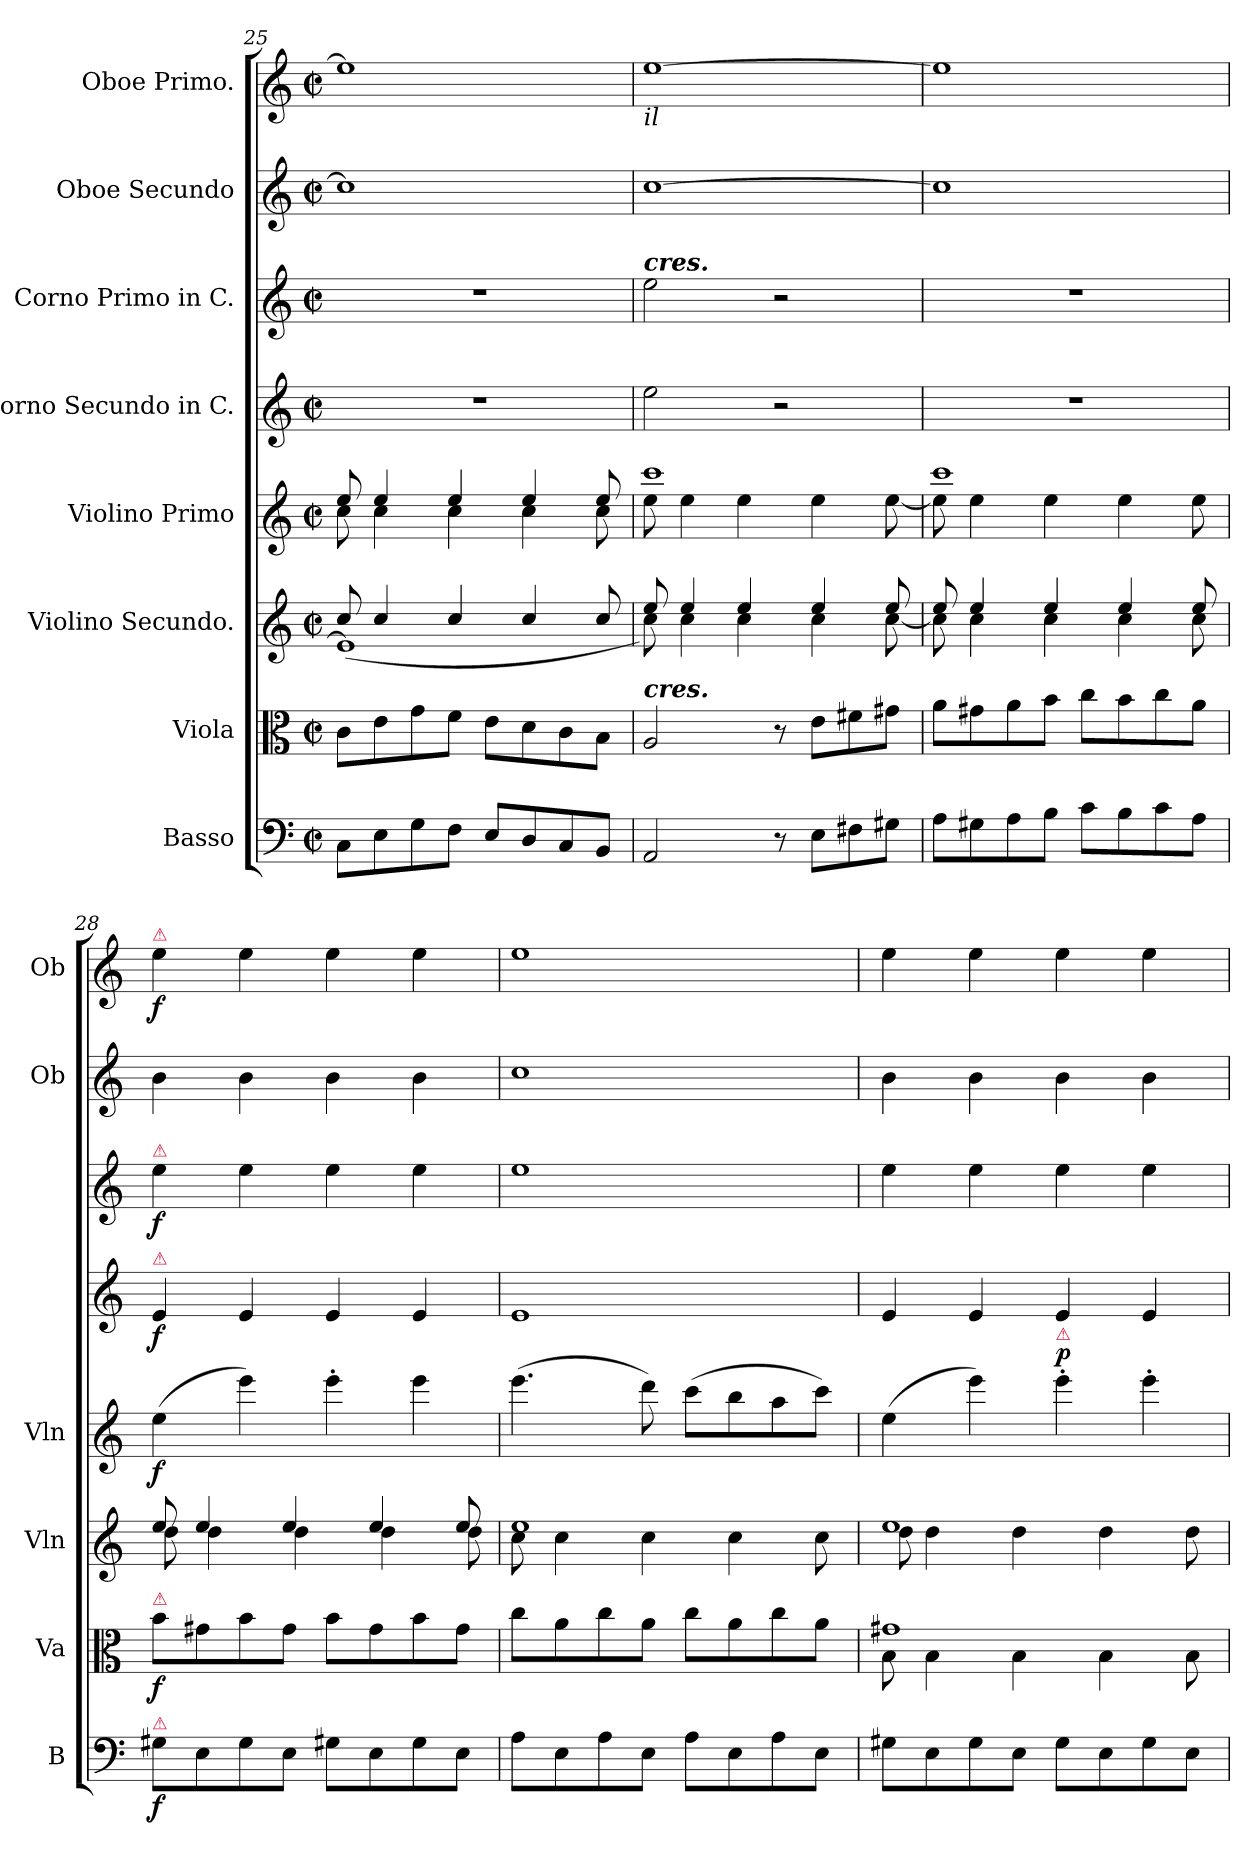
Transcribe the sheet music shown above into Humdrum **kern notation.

**kern	**dynam	**kern	**dynam	**kern	**kern	**dynam	**kern	**dynam	**kern	**dynam	**kern	**kern	**dynam
*part8	*part8	*part7	*part7	*part6	*part5	*part5	*part4	*part4	*part3	*part3	*part2	*part1	*part1
*staff8	*staff8	*staff7	*staff7	*staff6	*staff5	*staff5	*staff4	*staff4	*staff3	*staff3	*staff2	*staff1	*staff1
*I"Basso	*	*I"Viola	*	*I"Violino Secundo.	*I"Violino Primo	*	*I"Corno Secundo in C.	*	*I"Corno Primo in C.	*	*I"Oboe Secundo	*I"Oboe Primo.	*
*I'B	*	*I'Va	*	*I'Vln	*I'Vln	*	*	*	*	*	*I'Ob	*I'Ob	*
*clefF4	*	*clefC3	*	*clefG2	*clefG2	*	*clefG2	*	*clefG2	*	*clefG2	*clefG2	*
*k[]	*	*k[]	*	*k[]	*k[]	*	*k[]	*	*k[]	*	*k[]	*k[]	*
*C:	*	*C:	*	*C:	*C:	*	*C:	*	*C:	*	*C:	*C:	*
*M2/2	*	*M2/2	*	*M2/2	*M2/2	*	*M2/2	*	*M2/2	*	*M2/2	*M2/2	*
*met(c|)	*	*met(c|)	*	*met(c|)	*met(c|)	*	*met(c|)	*	*met(c|)	*	*met(c|)	*met(c|)	*
=25	=25	=25	=25	=25	=25	=25	=25	=25	=25	=25	=25	=25	=25
*	*	*	*	*^	*^	*	*	*	*	*	*	*	*
8C\L	.	8c\L	.	8cc/	(1e]	8ee/	8cc\	.	1r	.	1r	.	1cc]	1ee]	.
8E\	.	8e\	.	4cc/	.	4ee/	4cc\	.	.	.	.	.	.	.	.
8G\	.	8g\	.	.	.	.	.	.	.	.	.	.	.	.	.
8F\J	.	8f\J	.	4cc/	.	4ee/	4cc\	.	.	.	.	.	.	.	.
8E/L	.	8e\L	.	.	.	.	.	.	.	.	.	.	.	.	.
8D/	.	8d\	.	4cc/	.	4ee/	4cc\	.	.	.	.	.	.	.	.
8C/	.	8c\	.	.	.	.	.	.	.	.	.	.	.	.	.
8BB/J	.	8B\J	.	8cc/	.	8ee/	8cc\	.	.	.	.	.	.	.	.
=26	=26	=26	=26	=26	=26	=26	=26	=26	=26	=26	=26	=26	=26	=26	=26
!	!	!	!	!	!	!	!	!	!	!	!	!	!	!LO:TX:b:i:t=il	!
!	!	!	!	!	!	!	!	!	!	!	!LO:TX:Bi:t=cres.	!	!	!	!
!	!	!LO:TX:Bi:t=cres.	!	!	!	!	!	!	!	!	!	!	!	!	!
2AA/	.	2A/	.	8ee/	8cc\)	1ccc	8ee\	.	2ee\	.	2ee\	.	[1cc	[1ee	.
.	.	.	.	4ee/	4cc\	.	4ee\	.	.	.	.	.	.	.	.
.	.	.	.	4ee/	4cc\	.	4ee\	.	.	.	.	.	.	.	.
8r	.	8r	.	.	.	.	.	.	2r	.	2r	.	.	.	.
8E\L	.	8e\L	.	4ee/	4cc\	.	4ee\	.	.	.	.	.	.	.	.
8F#X\	.	8f#X\	.	.	.	.	.	.	.	.	.	.	.	.	.
8G#X\J	.	8g#X\J	.	8ee/	[8cc\	.	[8ee\	.	.	.	.	.	.	.	.
=27	=27	=27	=27	=27	=27	=27	=27	=27	=27	=27	=27	=27	=27	=27	=27
8A\L	.	8a\L	.	8ee/	8cc\]	1ccc	8ee\]	.	1r	.	1r	.	1cc]	1ee]	.
8G#X\	.	8g#X\	.	4ee/	4cc\	.	4ee\	.	.	.	.	.	.	.	.
8A\	.	8a\	.	.	.	.	.	.	.	.	.	.	.	.	.
8B\J	.	8b\J	.	4ee/	4cc\	.	4ee\	.	.	.	.	.	.	.	.
8c\L	.	8cc\L	.	.	.	.	.	.	.	.	.	.	.	.	.
8B\	.	8b\	.	4ee/	4cc\	.	4ee\	.	.	.	.	.	.	.	.
8c\	.	8cc\	.	.	.	.	.	.	.	.	.	.	.	.	.
8A\J	.	8a\J	.	8ee/	8cc\	.	8ee\	.	.	.	.	.	.	.	.
=28	=28	=28	=28	=28	=28	=28	=28	=28	=28	=28	=28	=28	=28	=28	=28
!	!	!	!	!	!	!	!	!	!	!	!	!	!	!LO:TX:a:color=crimson:t=⚠	!
!	!	!	!	!	!	!	!	!	!	!	!LO:TX:a:color=crimson:t=⚠	!	!	!	!
!	!	!	!	!	!	!	!	!	!LO:TX:a:color=crimson:t=⚠	!	!	!	!	!	!
!	!	!	!	!	!	!LO:TX:a:color=crimson:t=⚠	!	!	!	!	!	!	!	!	!
!	!	!LO:TX:a:color=crimson:t=⚠	!	!	!	!	!	!	!	!	!	!	!	!	!
!LO:TX:a:color=crimson:t=⚠	!	!	!	!	!	!	!	!	!	!	!	!	!	!	!
*	*	*	*	*	*	*v	*v	*	*	*	*	*	*	*	*
8G#X\L	f	8b\L	f	8ee/	8dd\	(4ee\	f	4e/	f	4ee\	f	4b\	4ee\	f
8E\	.	8g#X\	.	4ee/	4dd\	.	.	.	.	.	.	.	.	.
8G#\	.	8b\	.	.	.	4eee\)	.	4e/	.	4ee\	.	4b\	4ee\	.
8E\J	.	8g#\J	.	4ee/	4dd\	.	.	.	.	.	.	.	.	.
8G#X\L	.	8b\L	.	.	.	4eee'\	.	4e/	.	4ee\	.	4b\	4ee\	.
8E\	.	8g#\	.	4ee/	4dd\	.	.	.	.	.	.	.	.	.
8G#\	.	8b\	.	.	.	4eee\	.	4e/	.	4ee\	.	4b\	4ee\	.
8E\J	.	8g#\J	.	8ee/	8dd\	.	.	.	.	.	.	.	.	.
=29	=29	=29	=29	=29	=29	=29	=29	=29	=29	=29	=29	=29	=29	=29
8A\L	.	8cc\L	.	1ee	8cc\	(4.eee\	.	1e	.	1ee	.	1cc	1ee	.
8E\	.	8a\	.	.	4cc\	.	.	.	.	.	.	.	.	.
8A\	.	8cc\	.	.	.	.	.	.	.	.	.	.	.	.
8E\J	.	8a\J	.	.	4cc\	8ddd\)	.	.	.	.	.	.	.	.
8A\L	.	8cc\L	.	.	.	(8ccc\L	.	.	.	.	.	.	.	.
8E\	.	8a\	.	.	4cc\	8bb\	.	.	.	.	.	.	.	.
8A\	.	8cc\	.	.	.	8aa\	.	.	.	.	.	.	.	.
8E\J	.	8a\J	.	.	8cc\	8ccc\J)	.	.	.	.	.	.	.	.
=30	=30	=30	=30	=30	=30	=30	=30	=30	=30	=30	=30	=30	=30	=30
*	*	*^	*	*	*	*	*	*	*	*	*	*	*	*
8G#X\L	.	1g#X	8B\	.	1ee	8dd\	(4ee\	.	4e/	.	4ee\	.	4b\	4ee\	.
8E\	.	.	4B\	.	.	4dd\	.	.	.	.	.	.	.	.	.
8G#\	.	.	.	.	.	.	4eee\)	.	4e/	.	4ee\	.	4b\	4ee\	.
8E\J	.	.	4B\	.	.	4dd\	.	.	.	.	.	.	.	.	.
!	!	!	!	!	!	!	!LO:TX:a:color=crimson:t=⚠	!	!	!	!	!	!	!	!
!	!	!	!	!	!	!	!	!LO:DY:a	!	!	!	!	!	!	!
8G#\L	.	.	.	.	.	.	4eee'\	p	4e/	.	4ee\	.	4b\	4ee\	.
8E\	.	.	4B\	.	.	4dd\	.	.	.	.	.	.	.	.	.
8G#\	.	.	.	.	.	.	4eee'\	.	4e/	.	4ee\	.	4b\	4ee\	.
8E\J	.	.	8B\	.	.	8dd\	.	.	.	.	.	.	.	.	.
*	*	*v	*v	*	*	*	*	*	*	*	*	*	*	*	*
*	*	*	*	*v	*v	*	*	*	*	*	*	*	*	*
=	=	=	=	=	=	=	=	=	=	=	=	=	=
*-	*-	*-	*-	*-	*-	*-	*-	*-	*-	*-	*-	*-	*-
